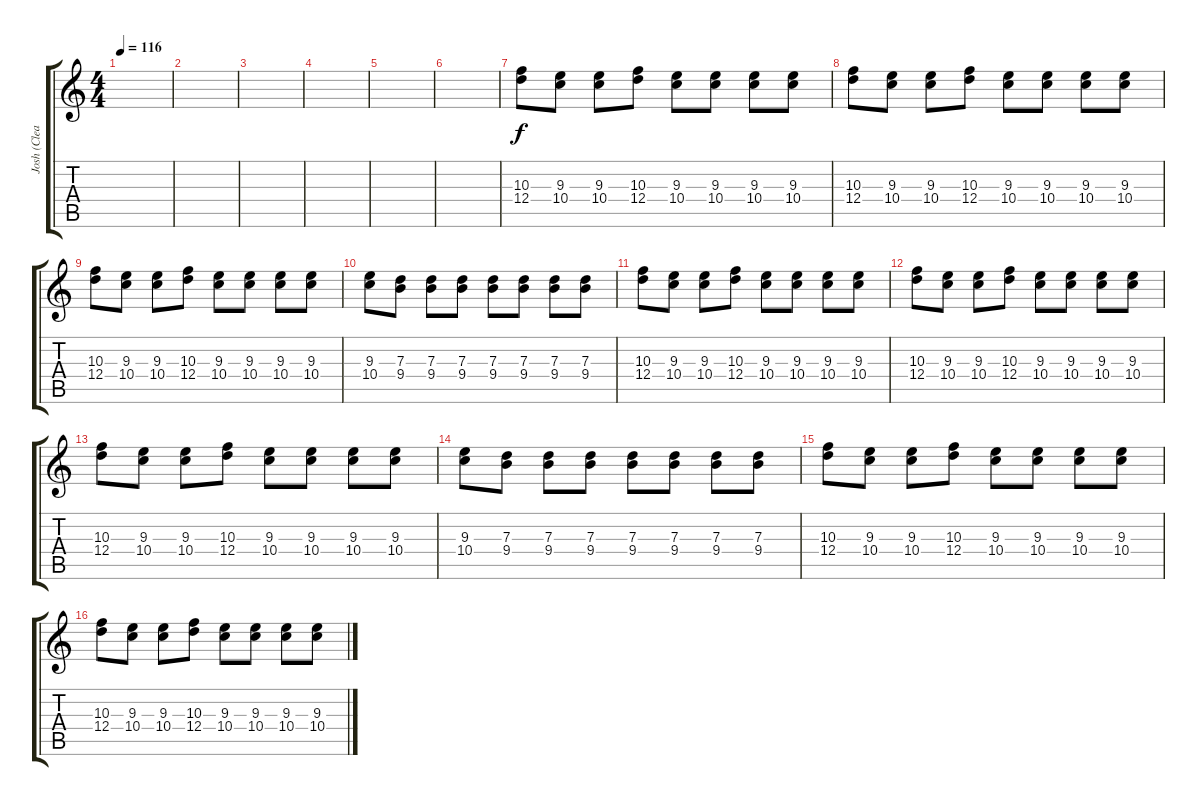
\track ("Josh (Clean)" "Josh (Clea") {instrument electricguitarjazz}
\staff {score tabs}
\tuning (E4 B3 G3 D3 A2 D2) {hide}
\ts (4 4)
\tempo 116
\clef g2
\ks c
|
|
|
|
|
|
(10.3 12.4).8{dy f} (9.3 10.4).8 (9.3 10.4).8 (10.3 12.4).8 (9.3 10.4).8 (9.3 10.4).8 (9.3 10.4).8 (9.3 10.4).8 |
(10.3 12.4).8 (9.3 10.4).8 (9.3 10.4).8 (10.3 12.4).8 (9.3 10.4).8 (9.3 10.4).8 (9.3 10.4).8 (9.3 10.4).8 |
(10.3 12.4).8 (9.3 10.4).8 (9.3 10.4).8 (10.3 12.4).8 (9.3 10.4).8 (9.3 10.4).8 (9.3 10.4).8 (9.3 10.4).8 |
(9.3 10.4).8 (7.3 9.4).8 (7.3 9.4).8 (7.3 9.4).8 (7.3 9.4).8 (7.3 9.4).8 (7.3 9.4).8 (7.3 9.4).8 |
(10.3 12.4).8 (9.3 10.4).8 (9.3 10.4).8 (10.3 12.4).8 (9.3 10.4).8 (9.3 10.4).8 (9.3 10.4).8 (9.3 10.4).8 |
(10.3 12.4).8 (9.3 10.4).8 (9.3 10.4).8 (10.3 12.4).8 (9.3 10.4).8 (9.3 10.4).8 (9.3 10.4).8 (9.3 10.4).8 |
(10.3 12.4).8 (9.3 10.4).8 (9.3 10.4).8 (10.3 12.4).8 (9.3 10.4).8 (9.3 10.4).8 (9.3 10.4).8 (9.3 10.4).8 |
(9.3 10.4).8 (7.3 9.4).8 (7.3 9.4).8 (7.3 9.4).8 (7.3 9.4).8 (7.3 9.4).8 (7.3 9.4).8 (7.3 9.4).8 |
(10.3 12.4).8 (9.3 10.4).8 (9.3 10.4).8 (10.3 12.4).8 (9.3 10.4).8 (9.3 10.4).8 (9.3 10.4).8 (9.3 10.4).8 |
(10.3 12.4).8 (9.3 10.4).8 (9.3 10.4).8 (10.3 12.4).8 (9.3 10.4).8 (9.3 10.4).8 (9.3 10.4).8 (9.3 10.4).8
